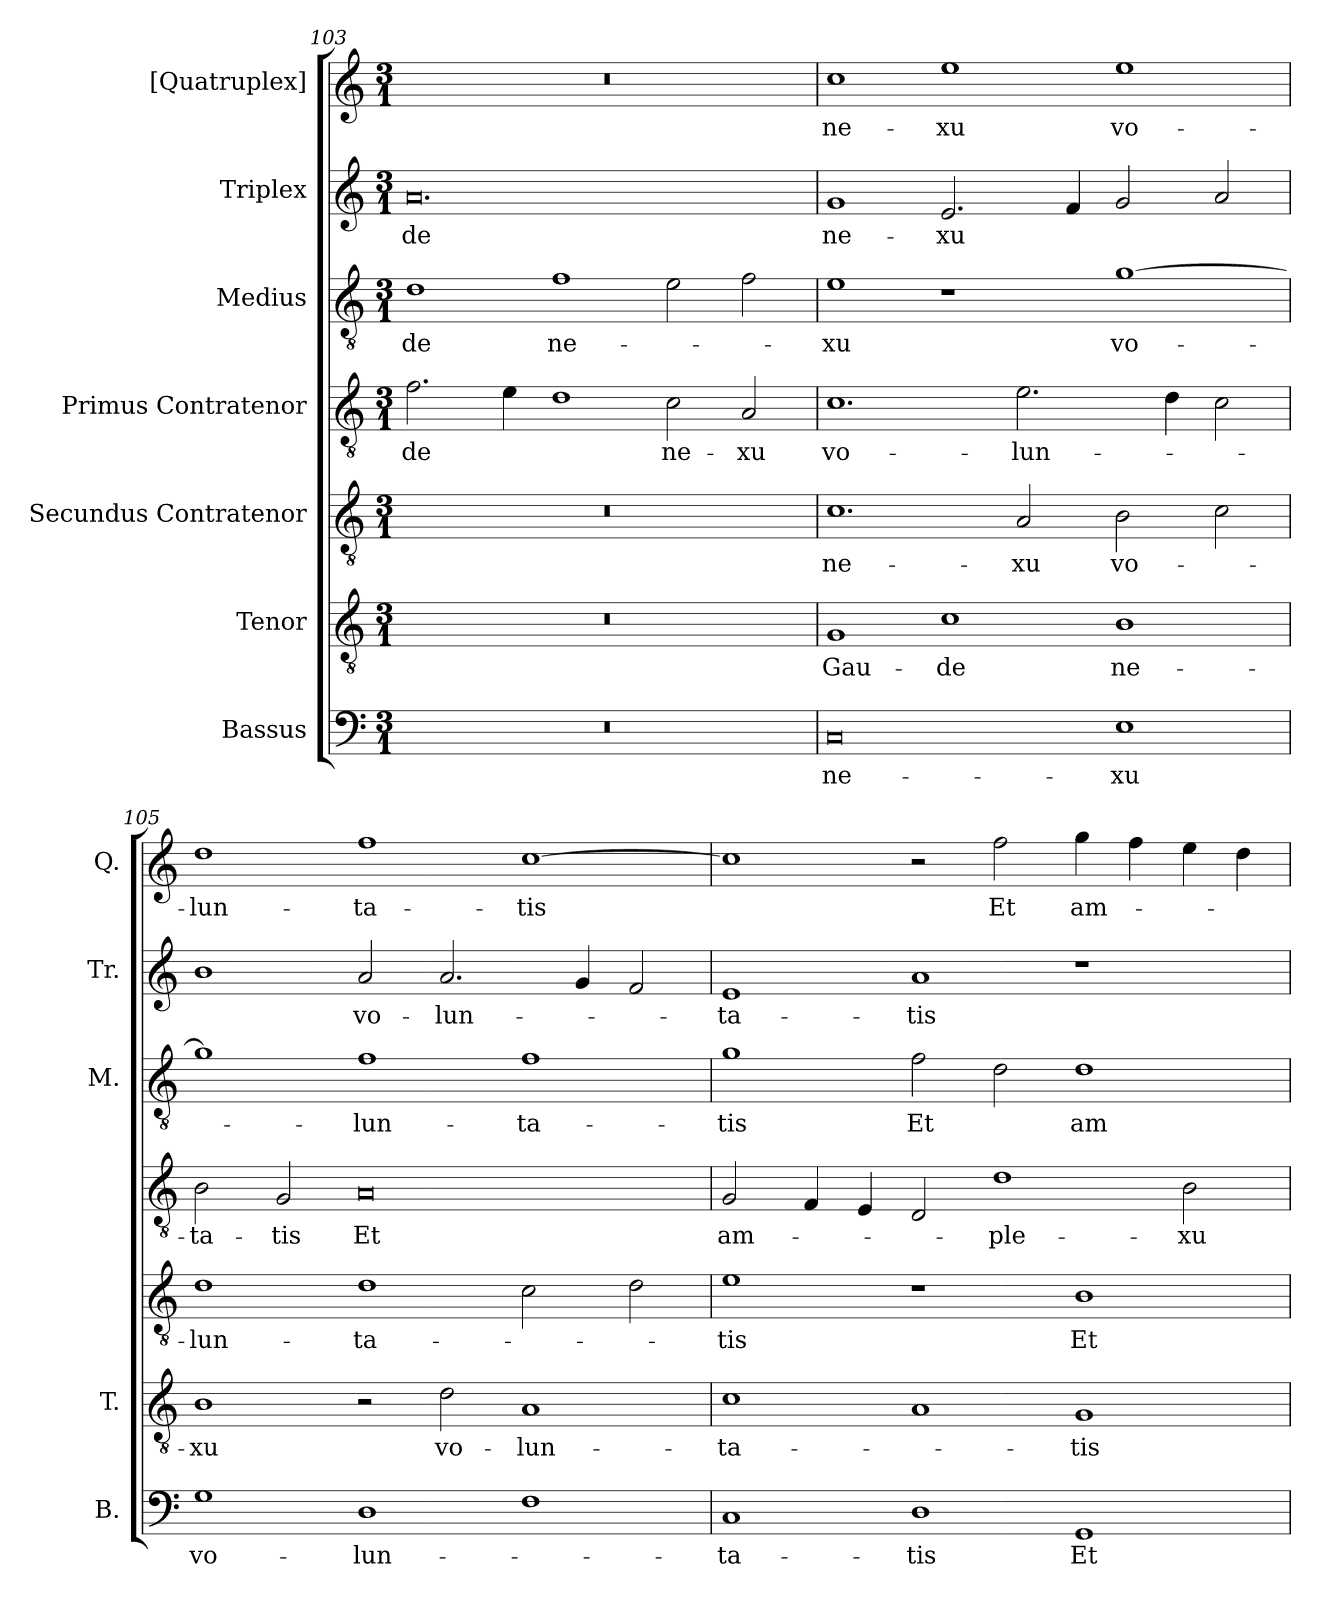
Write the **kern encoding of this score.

**kern	**text	**kern	**text	**kern	**text	**kern	**text	**kern	**text	**kern	**text	**kern	**text
*part7	*part7	*part6	*part6	*part5	*part5	*part4	*part4	*part3	*part3	*part2	*part2	*part1	*part1
*staff7	*staff7	*staff6	*staff6	*staff5	*staff5	*staff4	*staff4	*staff3	*staff3	*staff2	*staff2	*staff1	*staff1
*I"Bassus	*	*I"Tenor	*	*I"Secundus Contratenor	*	*I"Primus Contratenor	*	*I"Medius	*	*I"Triplex	*	*I"[Quatruplex]	*
*I'B.	*	*I'T.	*	*	*	*	*	*I'M.	*	*I'Tr.	*	*I'Q.	*
*clefF4	*	*clefGv2	*	*clefGv2	*	*clefGv2	*	*clefGv2	*	*clefG2	*	*clefG2	*
*	*	*ITrd7c12	*	*ITrd7c12	*	*ITrd7c12	*	*ITrd7c12	*	*	*	*	*
*k[]	*	*k[]	*	*k[]	*	*k[]	*	*k[]	*	*k[]	*	*k[]	*
*C:	*	*C:	*	*C:	*	*C:	*	*C:	*	*C:	*	*C:	*
*M3/1	*	*M3/1	*	*M3/1	*	*M3/1	*	*M3/1	*	*M3/1	*	*M3/1	*
=103	=103	=103	=103	=103	=103	=103	=103	=103	=103	=103	=103	=103	=103
!LO:N:vis=1	!	!LO:N:vis=1	!	!LO:N:vis=1	!	!	!	!	!	!	!	!	!
!	!	!	!	!	!	!	!LO:LY:b:color=#000000	!	!	!	!	!	!
!	!	!	!	!	!	!	!	!	!LO:LY:b:color=#000000	!	!	!	!
!	!	!	!	!	!	!	!	!	!	!	!LO:LY:b:color=#000000	!LO:N:vis=1	!
0.r	.	0.r	.	0.r	.	2.Fi\	-de	1Di	-de	0.ai	-de	0.r	.
.	.	.	.	.	.	4Ei\	.	.	.	.	.	.	.
!	!	!	!	!	!	!	!	!	!LO:LY:b:color=#000000	!	!	!	!
.	.	.	.	.	.	1Di	.	1Fi	ne-	.	.	.	.
!	!	!	!	!	!	!	!LO:LY:b:color=#000000	!	!	!	!	!	!
.	.	.	.	.	.	2Ci\	ne-	2Ei\	.	.	.	.	.
!	!	!	!	!	!	!	!LO:LY:b:color=#000000	!	!	!	!	!	!
.	.	.	.	.	.	2AAi/	-xu	2Fi\	.	.	.	.	.
!!LO:PB:g=z
=104`	=104`	=104`	=104`	=104`	=104`	=104`	=104`	=104`	=104`	=104`	=104`	=104`	=104`
!	!LO:LY:b:color=#000000	!	!	!	!	!	!	!	!	!	!	!	!
!	!	!	!LO:LY:b:color=#000000	!	!	!	!	!	!	!	!	!	!
!	!	!	!	!	!LO:LY:b:color=#000000	!	!	!	!	!	!	!	!
!	!	!	!	!	!	!	!LO:LY:b:color=#000000	!	!	!	!	!	!
!	!	!	!	!	!	!	!	!	!LO:LY:b:color=#000000	!	!	!	!
!	!	!	!	!	!	!	!	!	!	!	!LO:LY:b:color=#000000	!	!
!	!	!	!	!	!	!	!	!	!	!	!	!	!LO:LY:b:color=#000000
0Ci	ne-	1GGi	Gau-	1.Ci	ne-	1.Ci	vo-	1Ei	-xu	1gi	ne-	1cci	ne-
!	!	!	!LO:LY:b:color=#000000	!	!	!	!	!	!	!	!	!	!
!	!	!	!	!	!	!	!	!	!	!	!LO:LY:b:color=#000000	!	!
!	!	!	!	!	!	!	!	!	!	!	!	!	!LO:LY:b:color=#000000
.	.	1Ci	-de	.	.	.	.	1r	.	2.ei/	-xu	1eei	-xu
!	!	!	!	!	!LO:LY:b:color=#000000	!	!	!	!	!	!	!	!
!	!	!	!	!	!	!	!LO:LY:b:color=#000000	!	!	!	!	!	!
.	.	.	.	2AAi/	-xu	2.Ei\	-lun-	.	.	.	.	.	.
.	.	.	.	.	.	.	.	.	.	4fi/	.	.	.
!	!LO:LY:b:color=#000000	!	!	!	!	!	!	!	!	!	!	!	!
!	!	!	!LO:LY:b:color=#000000	!	!	!	!	!	!	!	!	!	!
!	!	!	!	!	!LO:LY:b:color=#000000	!	!	!	!	!	!	!	!
!	!	!	!	!	!	!	!	!	!LO:LY:b:color=#000000	!	!	!	!
!	!	!	!	!	!	!	!	!	!	!	!	!	!LO:LY:b:color=#000000
1Ei	-xu	1BBi	ne-	2BBi\	vo-	.	.	[>1Gi	vo-	2gi/	.	1eei	vo-
.	.	.	.	.	.	4Di\	.	.	.	.	.	.	.
.	.	.	.	2Ci\	.	2Ci\	.	.	.	2ai/	.	.	.
=105`	=105`	=105`	=105`	=105`	=105`	=105`	=105`	=105`	=105`	=105`	=105`	=105`	=105`
!	!LO:LY:b:color=#000000	!	!	!	!	!	!	!	!	!	!	!	!
!	!	!	!LO:LY:b:color=#000000	!	!	!	!	!	!	!	!	!	!
!	!	!	!	!	!LO:LY:b:color=#000000	!	!	!	!	!	!	!	!
!	!	!	!	!	!	!	!LO:LY:b:color=#000000	!	!	!	!	!	!
!	!	!	!	!	!	!	!	!	!	!	!	!	!LO:LY:b:color=#000000
1Gi	vo-	1BBi	-xu	1Di	-lun-	2BBi\	-ta-	1Gi]	.	1bi	.	1ddi	-lun-
!	!	!	!	!	!	!	!LO:LY:b:color=#000000	!	!	!	!	!	!
.	.	.	.	.	.	2GGi/	-tis	.	.	.	.	.	.
!	!LO:LY:b:color=#000000	!	!	!	!	!	!	!	!	!	!	!	!
!	!	!	!	!	!LO:LY:b:color=#000000	!	!	!	!	!	!	!	!
!	!	!	!	!	!	!	!LO:LY:b:color=#000000	!	!	!	!	!	!
!	!	!	!	!	!	!	!	!	!LO:LY:b:color=#000000	!	!	!	!
!	!	!	!	!	!	!	!	!	!	!	!LO:LY:b:color=#000000	!	!
!	!	!	!	!	!	!	!	!	!	!	!	!	!LO:LY:b:color=#000000
1Di	-lun-	2r	.	1Di	-ta-	0AAi	Et	1Fi	-lun-	2ai/	vo-	1ffi	-ta-
!	!	!	!LO:LY:b:color=#000000	!	!	!	!	!	!	!	!	!	!
!	!	!	!	!	!	!	!	!	!	!	!LO:LY:b:color=#000000	!	!
.	.	2Di\	vo-	.	.	.	.	.	.	2.ai/	-lun-	.	.
!	!	!	!LO:LY:b:color=#000000	!	!	!	!	!	!	!	!	!	!
!	!	!	!	!	!	!	!	!	!LO:LY:b:color=#000000	!	!	!	!
!	!	!	!	!	!	!	!	!	!	!	!	!	!LO:LY:b:color=#000000
1Fi	.	1AAi	-lun-	2Ci\	.	.	.	1Fi	-ta-	.	.	[>1cci	-tis
.	.	.	.	.	.	.	.	.	.	4gi/	.	.	.
.	.	.	.	2Di\	.	.	.	.	.	2fi/	.	.	.
=106`	=106`	=106`	=106`	=106`	=106`	=106`	=106`	=106`	=106`	=106`	=106`	=106`	=106`
!	!LO:LY:b:color=#000000	!	!	!	!	!	!	!	!	!	!	!	!
!	!	!	!LO:LY:b:color=#000000	!	!	!	!	!	!	!	!	!	!
!	!	!	!	!	!LO:LY:b:color=#000000	!	!	!	!	!	!	!	!
!	!	!	!	!	!	!	!LO:LY:b:color=#000000	!	!	!	!	!	!
!	!	!	!	!	!	!	!	!	!LO:LY:b:color=#000000	!	!	!	!
!	!	!	!	!	!	!	!	!	!	!	!LO:LY:b:color=#000000	!	!
1Ci	-ta-	1Ci	-ta-	1Ei	-tis	2GGi/	am-	1Gi	-tis	1ei	-ta-	1cci]	.
.	.	.	.	.	.	4FFi/	.	.	.	.	.	.	.
.	.	.	.	.	.	4EEi/	.	.	.	.	.	.	.
!	!LO:LY:b:color=#000000	!	!	!	!	!	!	!	!	!	!	!	!
!	!	!	!	!	!	!	!	!	!LO:LY:b:color=#000000	!	!	!	!
!	!	!	!	!	!	!	!	!	!	!	!LO:LY:b:color=#000000	!	!
1Di	-tis	1AAi	.	1r	.	2DDi/	.	2Fi\	Et	1ai	-tis	2r	.
!	!	!	!	!	!	!	!LO:LY:b:color=#000000	!	!	!	!	!	!
!	!	!	!	!	!	!	!	!	!	!	!	!	!LO:LY:b:color=#000000
.	.	.	.	.	.	1Di	-ple-	2Di\	.	.	.	2ffi\	Et
!	!LO:LY:b:color=#000000	!	!	!	!	!	!	!	!	!	!	!	!
!	!	!	!LO:LY:b:color=#000000	!	!	!	!	!	!	!	!	!	!
!	!	!	!	!	!LO:LY:b:color=#000000	!	!	!	!	!	!	!	!
!	!	!	!	!	!	!	!	!	!LO:LY:b:color=#000000	!	!	!	!
!	!	!	!	!	!	!	!	!	!	!	!	!	!LO:LY:b:color=#000000
1GGi	Et	1GGi	-tis	1BBi	Et	.	.	1Di	am-	1r	.	4ggi\	am-
.	.	.	.	.	.	.	.	.	.	.	.	4ffi\	.
!	!	!	!	!	!	!	!LO:LY:b:color=#000000	!	!	!	!	!	!
.	.	.	.	.	.	2BBi\	-xu	.	.	.	.	4eei\	.
.	.	.	.	.	.	.	.	.	.	.	.	4ddi\	.
=`	=`	=`	=`	=`	=`	=`	=`	=`	=`	=`	=`	=`	=`
*-	*-	*-	*-	*-	*-	*-	*-	*-	*-	*-	*-	*-	*-
